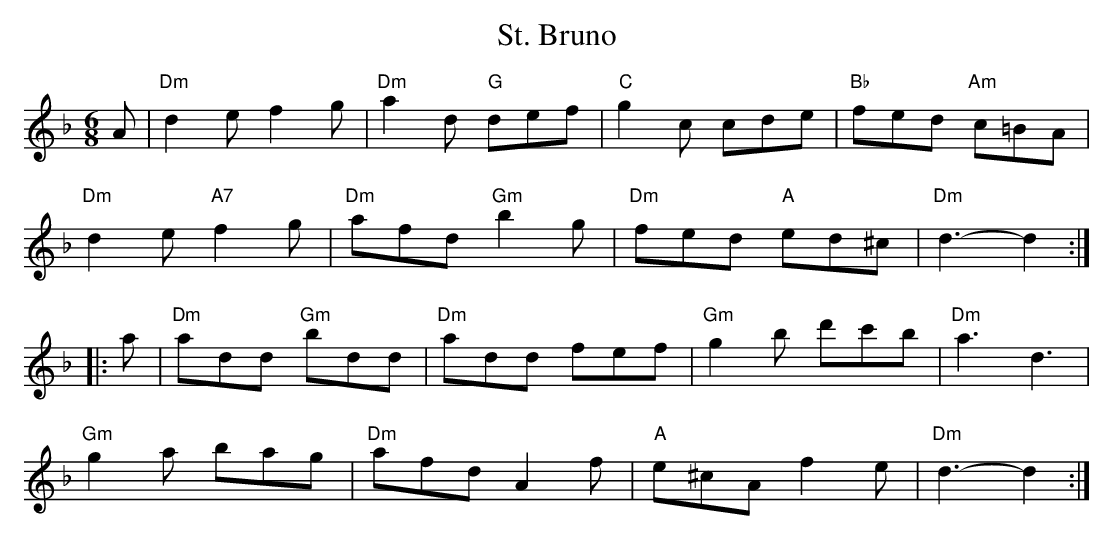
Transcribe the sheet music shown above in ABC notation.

X:1
T:St. Bruno
M:6/8
K:Dm
A|"Dm"d2e f2g|"Dm"a2d "G"def|"C"g2c cde|"Bb"fed "Am"c=BA|
"Dm"d2e "A7"f2g|"Dm"afd "Gm"b2g|"Dm"fed "A"ed^c|"Dm"d3 -d2:|
|:a|"Dm"add "Gm"bdd|"Dm"add fef|"Gm"g2b d'c'b|"Dm"a3 d3|
"Gm"g2a bag|"Dm"afd A2f|"A"e^cA f2e|"Dm"d3 -d2:|
